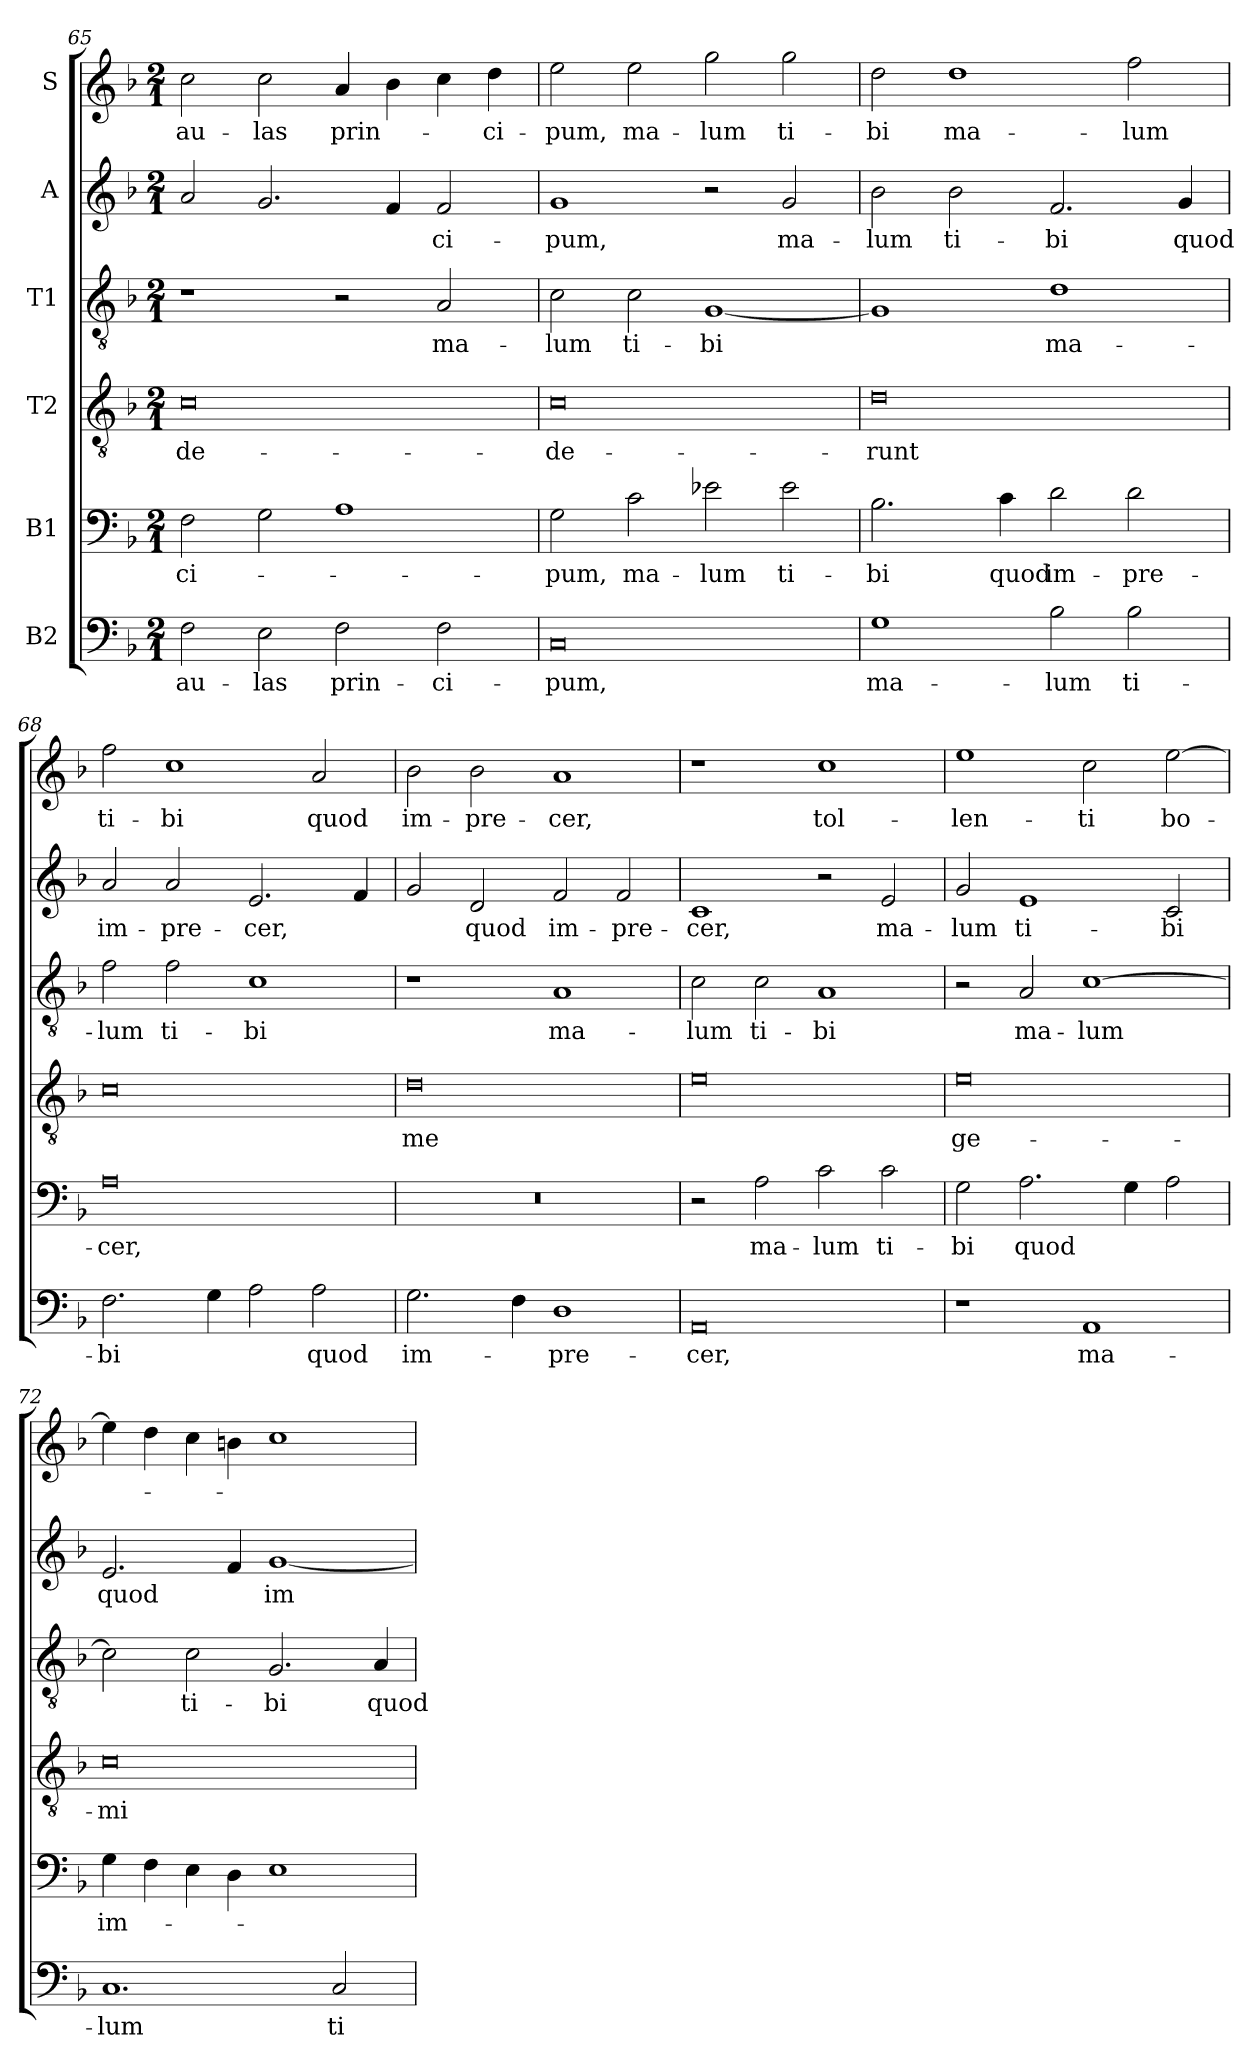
**kern	**text	**kern	**text	**kern	**text	**kern	**text	**kern	**text	**kern	**text
*part6	*part6	*part5	*part5	*part4	*part4	*part3	*part3	*part2	*part2	*part1	*part1
*staff6	*staff6	*staff5	*staff5	*staff4	*staff4	*staff3	*staff3	*staff2	*staff2	*staff1	*staff1
*I"B2	*	*I"B1	*	*I"T2	*	*I"T1	*	*I"A	*	*I"S	*
*clefF4	*	*clefF4	*	*clefGv2	*	*clefGv2	*	*clefG2	*	*clefG2	*
*k[b-]	*	*k[b-]	*	*k[b-]	*	*k[b-]	*	*k[b-]	*	*k[b-]	*
*F:	*	*F:	*	*F:	*	*F:	*	*F:	*	*F:	*
*M2/1	*	*M2/1	*	*M2/1	*	*M2/1	*	*M2/1	*	*M2/1	*
=65	=65	=65	=65	=65	=65	=65	=65	=65	=65	=65	=65
!	!LO:LY:b	!	!LO:LY:b	!	!LO:LY:b	!	!	!	!	!	!LO:LY:b
2F\	au-	2F\	-ci-	0c	-de-	1r	.	2a/	.	2cc\	au-
!	!LO:LY:b	!	!	!	!	!	!	!	!	!	!LO:LY:b
2E\	-las	2G\	.	.	.	.	.	2.g/	.	2cc\	-las
!	!LO:LY:b	!	!	!	!	!	!	!	!	!	!LO:LY:b
2F\	prin-	1A	.	.	.	2r	.	.	.	4a/	prin-
.	.	.	.	.	.	.	.	4f/	.	4b-\	.
!	!LO:LY:b	!	!	!	!	!	!LO:LY:b	!	!LO:LY:b	!	!
2F\	-ci-	.	.	.	.	2A/	ma-	2f/	-ci-	4cc\	.
!	!	!	!	!	!	!	!	!	!	!	!LO:LY:b
.	.	.	.	.	.	.	.	.	.	4dd\	-ci-
=66	=66	=66	=66	=66	=66	=66	=66	=66	=66	=66	=66
!	!LO:LY:b	!	!LO:LY:b	!	!LO:LY:b	!	!LO:LY:b	!	!LO:LY:b	!	!LO:LY:b
0C	-pum,	2G\	-pum,	0c	-de-	2c\	-lum	1g	-pum,	2ee\	-pum,
!	!	!	!LO:LY:b	!	!	!	!LO:LY:b	!	!	!	!LO:LY:b
.	.	2c\	ma-	.	.	2c\	ti-	.	.	2ee\	ma-
!	!	!	!LO:LY:b	!	!	!	!LO:LY:b	!	!	!	!LO:LY:b
.	.	2e-X\	-lum	.	.	[1G	-bi	2r	.	2gg\	-lum
!	!	!	!LO:LY:b	!	!	!	!	!	!LO:LY:b	!	!LO:LY:b
.	.	2e-\	ti-	.	.	.	.	2g/	ma-	2gg\	ti-
=67	=67	=67	=67	=67	=67	=67	=67	=67	=67	=67	=67
!	!LO:LY:b	!	!LO:LY:b	!	!LO:LY:b	!	!	!	!LO:LY:b	!	!LO:LY:b
1G	ma-	2.B-\	-bi	0d	-runt	1G]	.	2b-\	-lum	2dd\	-bi
!	!	!	!	!	!	!	!	!	!LO:LY:b	!	!LO:LY:b
.	.	.	.	.	.	.	.	2b-\	ti-	1dd	ma-
!	!	!	!LO:LY:b	!	!	!	!	!	!	!	!
.	.	4c\	quod	.	.	.	.	.	.	.	.
!	!LO:LY:b	!	!LO:LY:b	!	!	!	!LO:LY:b	!	!LO:LY:b	!	!
2B-\	-lum	2d\	im-	.	.	1d	ma-	2.f/	-bi	.	.
!	!LO:LY:b	!	!LO:LY:b	!	!	!	!	!	!	!	!LO:LY:b
2B-\	ti-	2d\	-pre-	.	.	.	.	.	.	2ff\	-lum
!	!	!	!	!	!	!	!	!	!LO:LY:b	!	!
.	.	.	.	.	.	.	.	4g/	quod	.	.
=68	=68	=68	=68	=68	=68	=68	=68	=68	=68	=68	=68
!	!LO:LY:b	!	!LO:LY:b	!	!	!	!LO:LY:b	!	!LO:LY:b	!	!LO:LY:b
2.F\	-bi	0A	-cer,	0c	.	2f\	-lum	2a/	im-	2ff\	ti-
!	!	!	!	!	!	!	!LO:LY:b	!	!LO:LY:b	!	!LO:LY:b
.	.	.	.	.	.	2f\	ti-	2a/	-pre-	1cc	-bi
4G\	.	.	.	.	.	.	.	.	.	.	.
!	!	!	!	!	!	!	!LO:LY:b	!	!LO:LY:b	!	!
2A\	.	.	.	.	.	1c	-bi	2.e/	-cer,	.	.
!	!LO:LY:b	!	!	!	!	!	!	!	!	!	!LO:LY:b
2A\	quod	.	.	.	.	.	.	.	.	2a/	quod
.	.	.	.	.	.	.	.	4f/	.	.	.
!!LO:PB:g=z
=69	=69	=69	=69	=69	=69	=69	=69	=69	=69	=69	=69
!	!LO:LY:b	!	!	!	!LO:LY:b	!	!	!	!	!	!LO:LY:b
2.G\	im-	0r	.	0d	me	1r	.	2g/	.	2b-\	im-
!	!	!	!	!	!	!	!	!	!LO:LY:b	!	!LO:LY:b
.	.	.	.	.	.	.	.	2d/	quod	2b-\	-pre-
4F\	.	.	.	.	.	.	.	.	.	.	.
!	!LO:LY:b	!	!	!	!	!	!LO:LY:b	!	!LO:LY:b	!	!LO:LY:b
1D	-pre-	.	.	.	.	1A	ma-	2f/	im-	1a	-cer,
!	!	!	!	!	!	!	!	!	!LO:LY:b	!	!
.	.	.	.	.	.	.	.	2f/	-pre-	.	.
=70	=70	=70	=70	=70	=70	=70	=70	=70	=70	=70	=70
!	!LO:LY:b	!	!	!	!	!	!LO:LY:b	!	!LO:LY:b	!	!
0AA	-cer,	2r	.	0e	.	2c\	-lum	1c	-cer,	1r	.
!	!	!	!LO:LY:b	!	!	!	!LO:LY:b	!	!	!	!
.	.	2A\	ma-	.	.	2c\	ti-	.	.	.	.
!	!	!	!LO:LY:b	!	!	!	!LO:LY:b	!	!	!	!LO:LY:b
.	.	2c\	-lum	.	.	1A	-bi	2r	.	1cc	tol-
!	!	!	!LO:LY:b	!	!	!	!	!	!LO:LY:b	!	!
.	.	2c\	ti-	.	.	.	.	2e/	ma-	.	.
=71	=71	=71	=71	=71	=71	=71	=71	=71	=71	=71	=71
!	!	!	!LO:LY:b	!	!LO:LY:b	!	!	!	!LO:LY:b	!	!LO:LY:b
1r	.	2G\	-bi	0e	ge-	2r	.	2g/	-lum	1ee	-len-
!	!	!	!LO:LY:b	!	!	!	!LO:LY:b	!	!LO:LY:b	!	!
.	.	2.A\	quod	.	.	2A/	ma-	1e	ti-	.	.
!	!LO:LY:b	!	!	!	!	!	!LO:LY:b	!	!	!	!LO:LY:b
1AA	ma-	.	.	.	.	[1c	-lum	.	.	2cc\	-ti
.	.	4G\	.	.	.	.	.	.	.	.	.
!	!	!	!	!	!	!	!	!	!LO:LY:b	!	!LO:LY:b
.	.	2A\	.	.	.	.	.	2c/	-bi	[2ee\	bo-
=72	=72	=72	=72	=72	=72	=72	=72	=72	=72	=72	=72
!	!LO:LY:b	!	!LO:LY:b	!	!LO:LY:b	!	!	!	!LO:LY:b	!	!
1.C	-lum	4G\	im-	0c	-mi-	2c\]	.	2.e/	quod	4ee\]	.
.	.	4F\	.	.	.	.	.	.	.	4dd\	.
!	!	!	!	!	!	!	!LO:LY:b	!	!	!	!
.	.	4E\	.	.	.	2c\	ti-	.	.	4cc\	.
.	.	4D\	.	.	.	.	.	4f/	.	4bn\	.
!	!	!	!	!	!	!	!LO:LY:b	!	!LO:LY:b	!	!
.	.	1E	.	.	.	2.G/	-bi	[1g	im-	1cc	.
!	!LO:LY:b	!	!	!	!	!	!	!	!	!	!
2C/	ti-	.	.	.	.	.	.	.	.	.	.
!	!	!	!	!	!	!	!LO:LY:b	!	!	!	!
.	.	.	.	.	.	4A/	quod	.	.	.	.
=	=	=	=	=	=	=	=	=	=	=	=
*-	*-	*-	*-	*-	*-	*-	*-	*-	*-	*-	*-
